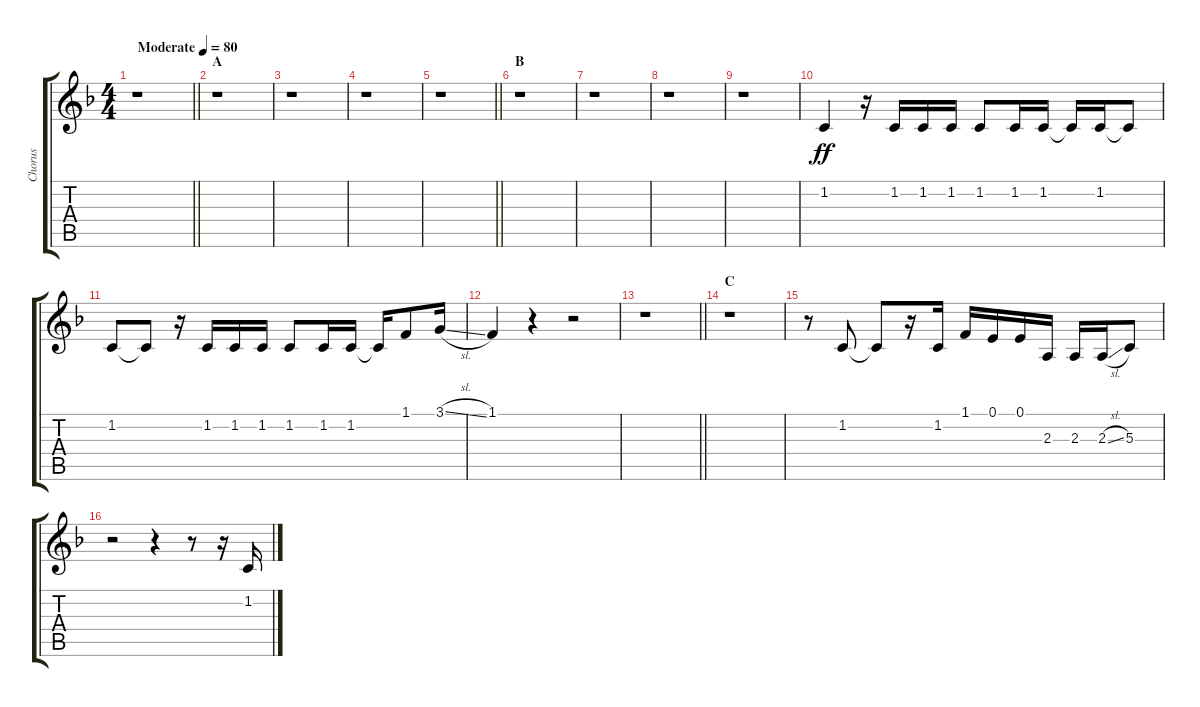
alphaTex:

\track ("Chorus" "Chorus") {instrument voiceoohs}
\staff {score tabs}
\tuning (E4 B3 G3 D3 A2 E2) {hide}
\ts (4 4)
\tempo (80 "Moderate")
\clef g2
\barLineRight lightlight
\ks f
r.1{dy ff instrument voiceoohs} |
\section ("" "A")
r.1 |
r.1 |
r.1 |
\barLineRight lightlight
r.1 |
\section ("" "B")
r.1 |
r.1 |
r.1 |
r.1 |
1.2.4 r.16 1.2.16 1.2.16 1.2.16 1.2.8 1.2.16 1.2.16 1.2{t}.16 1.2.16 1.2{t}.8 |
1.2.8 1.2{t}.8 r.16 1.2.16 1.2.16 1.2.16 1.2.8 1.2.16 1.2.16 1.2{t}.16 1.1.8 3.1{sl}.16 |
1.1.4 r.4 r.2 |
\barLineRight lightlight
r.1 |
\section ("" "C")
r.1 |
r.8 1.2.8 1.2{t}.8 r.16 1.2.16 1.1.16 0.1.16 0.1.16 2.3.16 2.3.16 2.3{sl}.16 5.3.8 |
r.2 r.4 r.8 r.16 1.2.16
